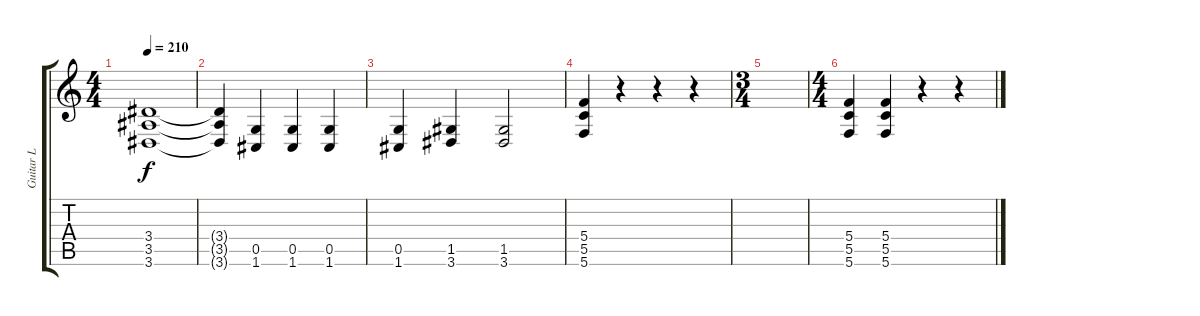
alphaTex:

\track ("Guitar L" "Guitar L") {instrument distortionguitar}
\staff {score tabs}
\tuning (D4 A3 F3 C3 G2 C2) {hide}
\ts (4 4)
\tempo 210
\clef g2
\ks c
(3.4 3.5 3.6).1{dy f} |
(3.4{t} 3.5{t} 3.6{t}).4 (0.5 1.6).4 (0.5 1.6).4 (0.5 1.6).4 |
(0.5 1.6).4 (1.5 3.6).4 (1.5 3.6).2 |
(5.4 5.5 5.6).4 r.4 r.4 r.4 |
\ts (3 4)
|
\ts (4 4)
(5.4 5.5 5.6).4 (5.4 5.5 5.6).4 r.4 r.4
